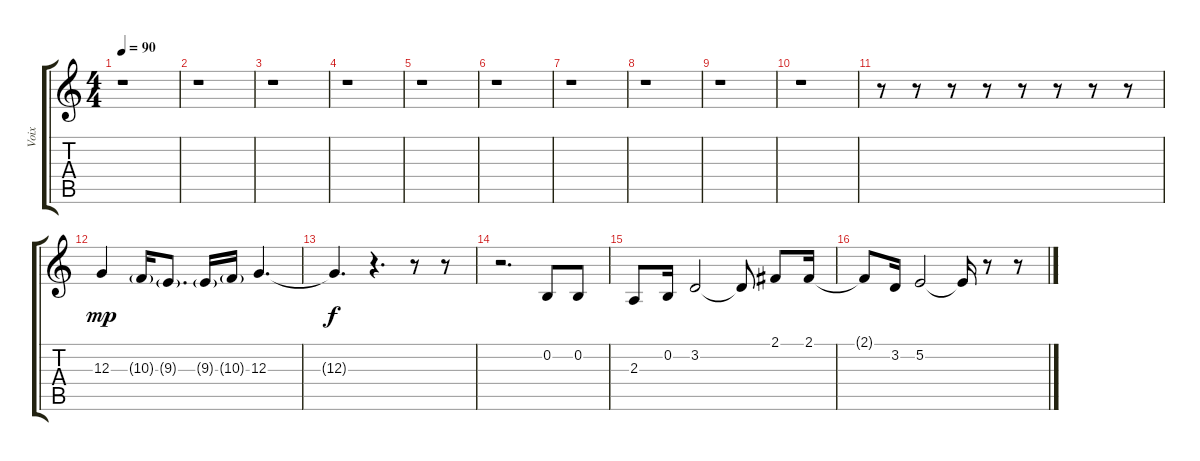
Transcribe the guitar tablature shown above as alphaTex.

\track ("Voix" "Voix") {instrument violin}
\staff {score tabs}
\tuning (E4 B3 G3 D3 A2 E2) {hide}
\ts (4 4)
\tempo 90
\clef g2
\ks c
r.1{dy f} |
r.1 |
r.1 |
r.1 |
r.1 |
r.1 |
r.1 |
r.1 |
r.1 |
r.1 |
r.8 r.8 r.8 r.8 r.8 r.8 r.8 r.8 |
12.3.4{dy mp} 10.3{g}.16 9.3{g}.8{d} 9.3{g}.16 10.3{g}.16 12.3.4{d} |
12.3{t}.4{d dy f} r.4{d} r.8 r.8 |
r.2{d} 0.2.8 0.2.8 |
2.3.8 0.2.16 3.2.2 3.2{t}.8 2.1.8 2.1.16 |
2.1{t}.8 3.2.16 5.2.2 5.2{t}.16 r.8 r.8
